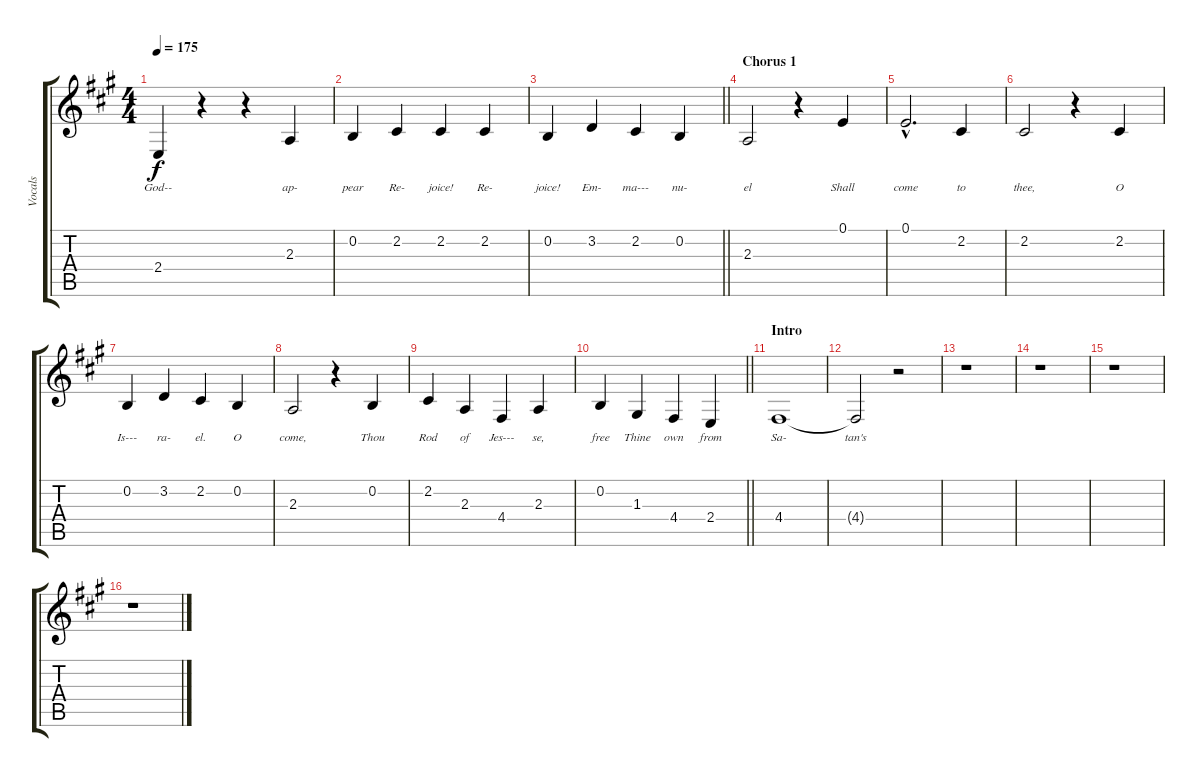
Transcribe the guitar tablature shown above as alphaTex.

\track ("Vocals" "Vocals") {instrument bassoon}
\staff {score tabs}
\tuning (E4 B3 G3 D3 A2 E2) {hide}
\ts (4 4)
\tempo 175
\clef g2
\ks f#minor
2.4{t}.4{lyrics (0 "God--") lyrics (1 "") lyrics (2 "") lyrics (3 "") lyrics (4 "") dy f} r.4 r.4 2.3.4{lyrics (0 "ap-") lyrics (1 "") lyrics (2 "") lyrics (3 "") lyrics (4 "")} |
0.2.4{lyrics (0 "pear") lyrics (1 "") lyrics (2 "") lyrics (3 "") lyrics (4 "")} 2.2.4{lyrics (0 "Re-") lyrics (1 "") lyrics (2 "") lyrics (3 "") lyrics (4 "")} 2.2.4{lyrics (0 "joice!") lyrics (1 "") lyrics (2 "") lyrics (3 "") lyrics (4 "")} 2.2.4{lyrics (0 "Re-") lyrics (1 "") lyrics (2 "") lyrics (3 "") lyrics (4 "")} |
\barLineRight lightlight
0.2.4{lyrics (0 "joice!") lyrics (1 "") lyrics (2 "") lyrics (3 "") lyrics (4 "")} 3.2.4{lyrics (0 "Em-") lyrics (1 "") lyrics (2 "") lyrics (3 "") lyrics (4 "")} 2.2.4{lyrics (0 "ma---") lyrics (1 "") lyrics (2 "") lyrics (3 "") lyrics (4 "")} 0.2.4{lyrics (0 "nu-") lyrics (1 "") lyrics (2 "") lyrics (3 "") lyrics (4 "")} |
\section ("" "Chorus 1")
2.3.2{lyrics (0 "el") lyrics (1 "") lyrics (2 "") lyrics (3 "") lyrics (4 "")} r.4 0.1.4{lyrics (0 "Shall") lyrics (1 "") lyrics (2 "") lyrics (3 "") lyrics (4 "")} |
0.1{hac}.2{d lyrics (0 "come") lyrics (1 "") lyrics (2 "") lyrics (3 "") lyrics (4 "")} 2.2.4{lyrics (0 "to") lyrics (1 "") lyrics (2 "") lyrics (3 "") lyrics (4 "")} |
2.2.2{lyrics (0 "thee,") lyrics (1 "") lyrics (2 "") lyrics (3 "") lyrics (4 "")} r.4 2.2.4{lyrics (0 "O") lyrics (1 "") lyrics (2 "") lyrics (3 "") lyrics (4 "")} |
0.2.4{lyrics (0 "Is---") lyrics (1 "") lyrics (2 "") lyrics (3 "") lyrics (4 "")} 3.2.4{lyrics (0 "ra-") lyrics (1 "") lyrics (2 "") lyrics (3 "") lyrics (4 "")} 2.2.4{lyrics (0 "el.") lyrics (1 "") lyrics (2 "") lyrics (3 "") lyrics (4 "")} 0.2.4{lyrics (0 "O") lyrics (1 "") lyrics (2 "") lyrics (3 "") lyrics (4 "")} |
2.3.2{lyrics (0 "come,") lyrics (1 "") lyrics (2 "") lyrics (3 "") lyrics (4 "")} r.4 0.2.4{lyrics (0 "Thou") lyrics (1 "") lyrics (2 "") lyrics (3 "") lyrics (4 "")} |
2.2.4{lyrics (0 "Rod") lyrics (1 "") lyrics (2 "") lyrics (3 "") lyrics (4 "")} 2.3.4{lyrics (0 "of") lyrics (1 "") lyrics (2 "") lyrics (3 "") lyrics (4 "")} 4.4.4{lyrics (0 "Jes---") lyrics (1 "") lyrics (2 "") lyrics (3 "") lyrics (4 "")} 2.3.4{lyrics (0 "se,") lyrics (1 "") lyrics (2 "") lyrics (3 "") lyrics (4 "")} |
\barLineRight lightlight
0.2.4{lyrics (0 "free") lyrics (1 "") lyrics (2 "") lyrics (3 "") lyrics (4 "")} 1.3.4{lyrics (0 "Thine") lyrics (1 "") lyrics (2 "") lyrics (3 "") lyrics (4 "")} 4.4.4{lyrics (0 "own") lyrics (1 "") lyrics (2 "") lyrics (3 "") lyrics (4 "")} 2.4.4{lyrics (0 "from") lyrics (1 "") lyrics (2 "") lyrics (3 "") lyrics (4 "")} |
\section ("" "Intro")
4.4.1{lyrics (0 "Sa-") lyrics (1 "") lyrics (2 "") lyrics (3 "") lyrics (4 "")} |
4.4{t}.2{lyrics (0 "tan's") lyrics (1 "") lyrics (2 "") lyrics (3 "") lyrics (4 "")} r.2 |
r.1 |
r.1 |
r.1 |
r.1
